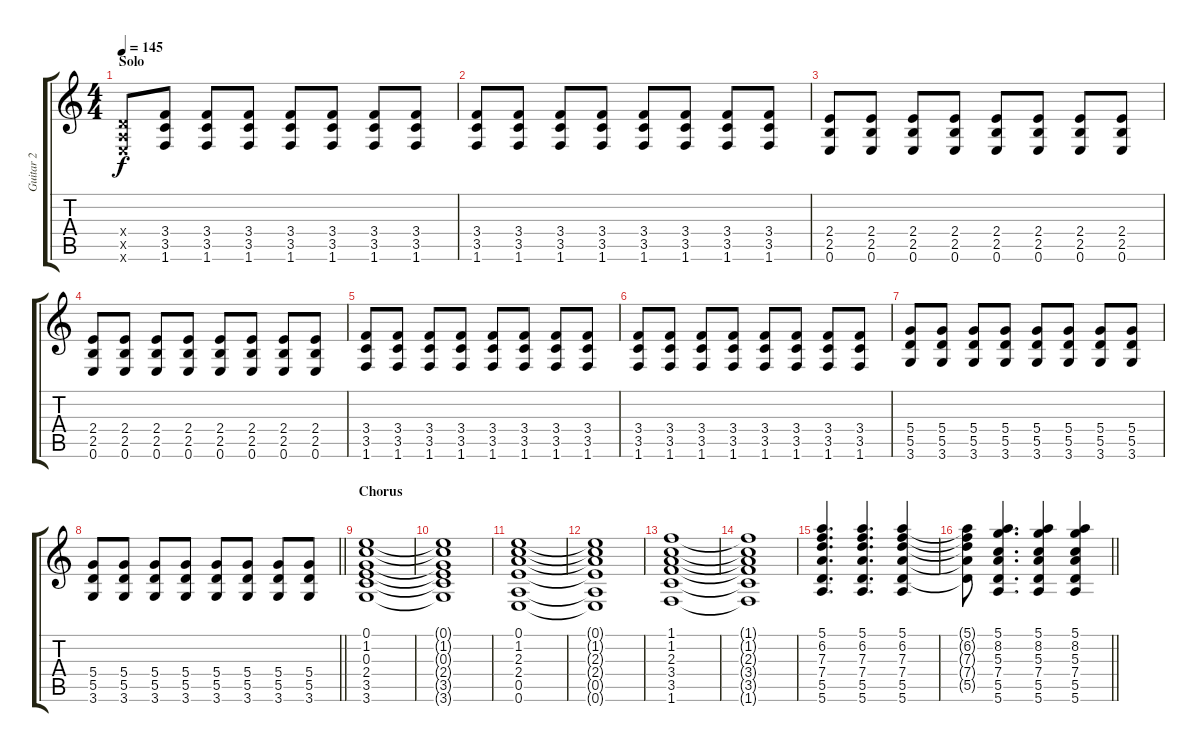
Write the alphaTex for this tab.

\track ("Guitar 2" "Guitar 2") {instrument electricguitarjazz}
\staff {score tabs}
\tuning (E4 B3 G3 D3 A2 E2) {hide}
\ts (4 4)
\section ("" "Solo")
\tempo 145
\clef g2
\ks c
(0.4{x} 0.5{x} 0.6{x}).8{dy f volume 12 instrument distortionguitar} (3.4 3.5 1.6).8 (3.4 3.5 1.6).8 (3.4 3.5 1.6).8 (3.4 3.5 1.6).8 (3.4 3.5 1.6).8 (3.4 3.5 1.6).8 (3.4 3.5 1.6).8 |
(3.4 3.5 1.6).8 (3.4 3.5 1.6).8 (3.4 3.5 1.6).8 (3.4 3.5 1.6).8 (3.4 3.5 1.6).8 (3.4 3.5 1.6).8 (3.4 3.5 1.6).8 (3.4 3.5 1.6).8 |
(2.4 2.5 0.6).8 (2.4 2.5 0.6).8 (2.4 2.5 0.6).8 (2.4 2.5 0.6).8{volume 10} (2.4 2.5 0.6).8 (2.4 2.5 0.6).8 (2.4 2.5 0.6).8 (2.4 2.5 0.6).8 |
(2.4 2.5 0.6).8 (2.4 2.5 0.6).8 (2.4 2.5 0.6).8 (2.4 2.5 0.6).8 (2.4 2.5 0.6).8 (2.4 2.5 0.6).8 (2.4 2.5 0.6).8 (2.4 2.5 0.6).8 |
(3.4 3.5 1.6).8 (3.4 3.5 1.6).8 (3.4 3.5 1.6).8 (3.4 3.5 1.6).8 (3.4 3.5 1.6).8 (3.4 3.5 1.6).8 (3.4 3.5 1.6).8 (3.4 3.5 1.6).8 |
(3.4 3.5 1.6).8 (3.4 3.5 1.6).8 (3.4 3.5 1.6).8 (3.4 3.5 1.6).8 (3.4 3.5 1.6).8 (3.4 3.5 1.6).8 (3.4 3.5 1.6).8 (3.4 3.5 1.6).8 |
(5.4 5.5 3.6).8 (5.4 5.5 3.6).8 (5.4 5.5 3.6).8 (5.4 5.5 3.6).8 (5.4 5.5 3.6).8 (5.4 5.5 3.6).8 (5.4 5.5 3.6).8 (5.4 5.5 3.6).8 |
\barLineRight lightlight
(5.4 5.5 3.6).8 (5.4 5.5 3.6).8 (5.4 5.5 3.6).8 (5.4 5.5 3.6).8 (5.4 5.5 3.6).8 (5.4 5.5 3.6).8 (5.4 5.5 3.6).8 (5.4 5.5 3.6).8 |
\section ("" "Chorus")
(0.1 1.2 0.3 2.4 3.5 3.6).1{volume 8 instrument acousticguitarsteel} |
(0.1{t} 1.2{t} 0.3{t} 2.4{t} 3.5{t} 3.6{t}).1 |
(0.1 1.2 2.3 2.4 0.5 0.6).1 |
(0.1{t} 1.2{t} 2.3{t} 2.4{t} 0.5{t} 0.6{t}).1 |
(1.1 1.2 2.3 3.4 3.5 1.6).1 |
(1.1{t} 1.2{t} 2.3{t} 3.4{t} 3.5{t} 1.6{t}).1 |
(5.1 6.2 7.3 7.4 5.5 5.6).4{d} (5.1 6.2 7.3 7.4 5.5 5.6).4{d} (5.1 6.2 7.3 7.4 5.5 5.6).4 |
\barLineRight lightlight
(5.1{t} 6.2{t} 7.3{t} 7.4{t} 5.5{t}).8 (5.1 8.2 5.3 7.4 5.5 5.6).4{d} (5.1 8.2 5.3 7.4 5.5 5.6).4 (5.1 8.2 5.3 7.4 5.5 5.6).4
